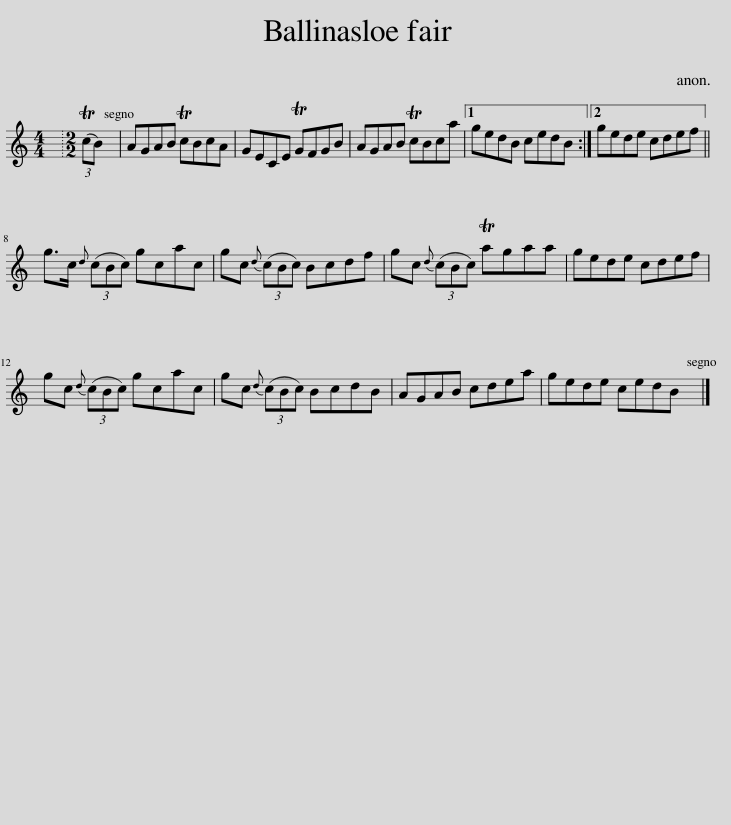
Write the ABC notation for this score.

X:1
L:1/8
M:4/4
I:linebreak $
K:C
V:1 treble
V:1
 x8 |[M:2/2] (3:2:2(TcB) x/24 | AGAB TcBcA | GECE TGFGB | AGAB TcBca |1 %5
 gedB cedB :|2 gede cdef ||$ g>c{d} (3(cBc) gcac | gc{d} (3(cBc) Bcdf | gc{d} (3(cBc) Tagaa | %10
 gede cdef |$ gc{d} (3(cBc) gcac | gc{d} (3(cBc) BcdB | AGAB cdea | gede cedB |] %15
